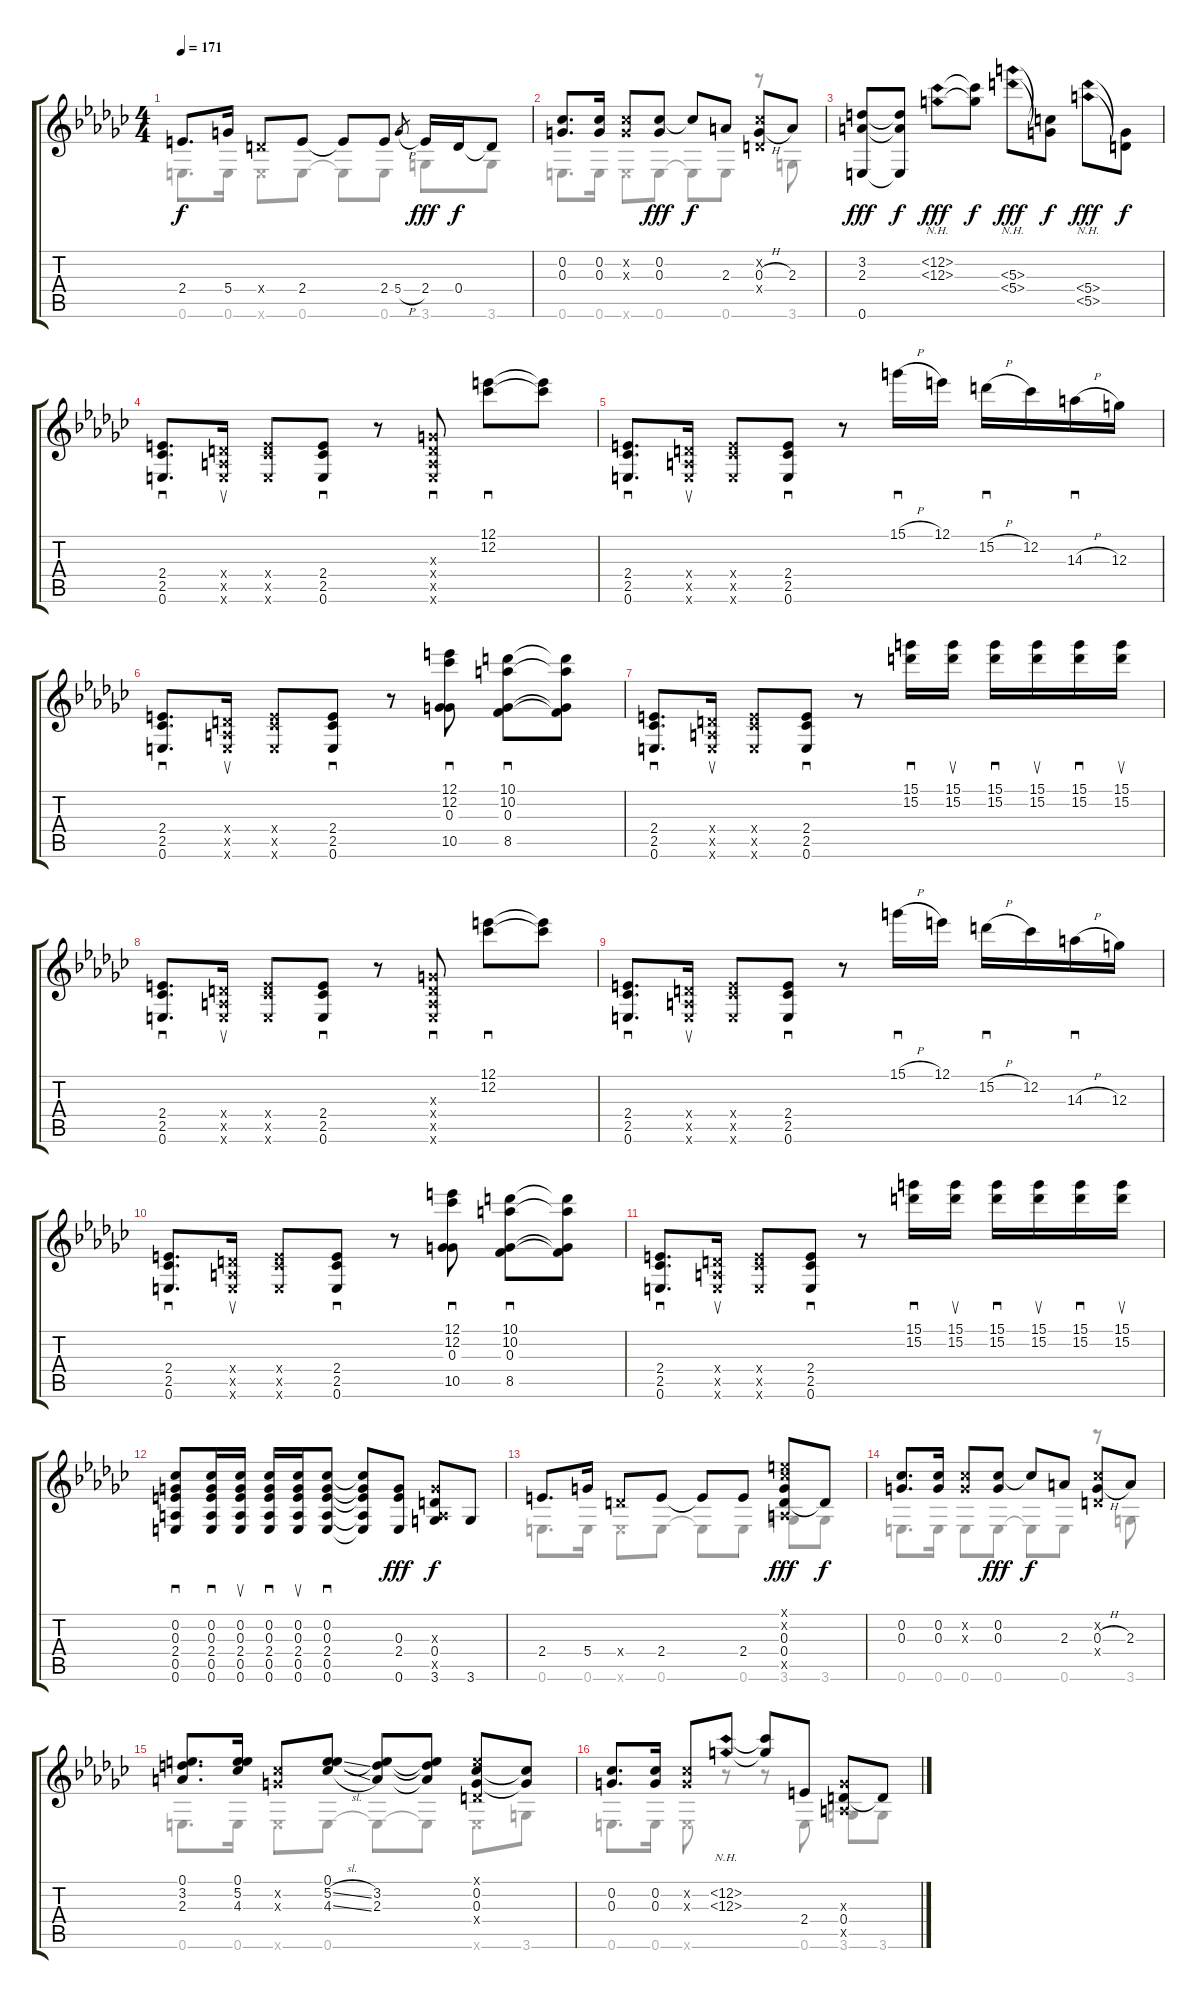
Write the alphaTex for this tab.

\track "" {instrument acousticguitarnylon}
\staff {score tabs}
\tuning (E4 B3 G3 D3 A2 E2) {hide}
\voice
\ts (4 4)
\tempo 171
\clef g2
\ks gb
2.4.8{d dy f} 5.4.16 0.4{x}.8 2.4.8 2.4{t}.8 2.4.8 5.4{h}.8{gr} 2.4.16{dy fff} 0.4.16{dy f} 0.4{t}.8 |
(0.2 0.3).8{d} (0.2 0.3).16 (0.2{x} 0.3{x}).8 (0.2 0.3).8{dy fff} 0.2{t}.8{dy f} 2.3.8 (0.2{x} 0.3{h} 0.4{x}).8 2.3.8 |
(3.2 2.3 0.6).8{dy fff} (3.2{t} 2.3{t} 0.6{t}).8{dy f} (12.2{nh} 12.3{nh}).8{dy fff} (12.2{t} 12.3{t}).8{dy f} (5.3{nh} 5.4{nh}).8{dy fff} (5.3{t} 5.4{t}).8{dy f} (5.4{nh} 5.5{nh}).8{dy fff} (5.4{t} 5.5{t}).8{dy f} |
(2.4 2.5 0.6).8{d sd} (0.4{x} 0.5{x} 0.6{x}).16{su} (2.4{x} 2.5{x} 0.6{x}).8 (2.4 2.5 0.6).8{sd} r.8 (0.3{x} 0.4{x} 0.5{x} 0.6{x}).8{sd} (12.1 12.2).8{sd} (12.1{t} 12.2{t}).8 |
(2.4 2.5 0.6).8{d sd} (0.4{x} 0.5{x} 0.6{x}).16{su} (2.4{x} 2.5{x} 0.6{x}).8 (2.4 2.5 0.6).8{sd} r.8 15.1{h}.16{sd} 12.1.16 15.2{h}.16{sd} 12.2.16 14.3{h}.16{sd} 12.3.16 |
(2.4 2.5 0.6).8{d sd} (0.4{x} 0.5{x} 0.6{x}).16{su} (2.4{x} 2.5{x} 0.6{x}).8 (2.4 2.5 0.6).8{sd} r.8 (12.1 12.2 0.3 10.5).8{sd} (10.1 10.2 0.3 8.5).8{sd} (10.1{t} 10.2{t} 0.3{t} 8.5{t}).8 |
(2.4 2.5 0.6).8{d sd} (0.4{x} 0.5{x} 0.6{x}).16{su} (2.4{x} 2.5{x} 0.6{x}).8 (2.4 2.5 0.6).8{sd} r.8 (15.1 15.2).16{sd} (15.1 15.2).16{su} (15.1 15.2).16{sd} (15.1 15.2).16{su} (15.1 15.2).16{sd} (15.1 15.2).16{su} |
(2.4 2.5 0.6).8{d sd} (0.4{x} 0.5{x} 0.6{x}).16{su} (2.4{x} 2.5{x} 0.6{x}).8 (2.4 2.5 0.6).8{sd} r.8 (0.3{x} 0.4{x} 0.5{x} 0.6{x}).8{sd} (12.1 12.2).8{sd} (12.1{t} 12.2{t}).8 |
(2.4 2.5 0.6).8{d sd} (0.4{x} 0.5{x} 0.6{x}).16{su} (2.4{x} 2.5{x} 0.6{x}).8 (2.4 2.5 0.6).8{sd} r.8 15.1{h}.16{sd} 12.1.16 15.2{h}.16{sd} 12.2.16 14.3{h}.16{sd} 12.3.16 |
(2.4 2.5 0.6).8{d sd} (0.4{x} 0.5{x} 0.6{x}).16{su} (2.4{x} 2.5{x} 0.6{x}).8 (2.4 2.5 0.6).8{sd} r.8 (12.1 12.2 0.3 10.5).8{sd} (10.1 10.2 0.3 8.5).8{sd} (10.1{t} 10.2{t} 0.3{t} 8.5{t}).8 |
(2.4 2.5 0.6).8{d sd} (0.4{x} 0.5{x} 0.6{x}).16{su} (2.4{x} 2.5{x} 0.6{x}).8 (2.4 2.5 0.6).8{sd} r.8 (15.1 15.2).16{sd} (15.1 15.2).16{su} (15.1 15.2).16{sd} (15.1 15.2).16{su} (15.1 15.2).16{sd} (15.1 15.2).16{su} |
(0.2 0.3 2.4 0.5 0.6).8{sd} (0.2 0.3 2.4 0.5 0.6).16{sd} (0.2 0.3 2.4 0.5 0.6).16{su} (0.2 0.3 2.4 0.5 0.6).16{sd} (0.2 0.3 2.4 0.5 0.6).16{su} (0.2 0.3 2.4 0.5 0.6).8{sd} (0.2{t} 0.3{t} 2.4{t} 0.5{t} 0.6{t}).8 (0.3 2.4 0.6).8{dy fff} (0.3{x} 0.4 0.5{x} 3.6).8{dy f} 3.6.8 |
2.4.8{d} 5.4.16 0.4{x}.8 2.4.8 2.4{t}.8 2.4.8 (0.1{x} 0.2{x} 0.3 0.4 0.5{x}).8{dy fff} 0.4{t}.8{dy f} |
(0.2 0.3).8{d} (0.2 0.3).16 (0.2{x} 0.3{x}).8 (0.2 0.3).8{dy fff} 0.2{t}.8{dy f} 2.3.8 (0.2{x} 0.3{h} 0.4{x}).8 2.3.8 |
(0.1 3.2 2.3).8{d} (0.1 5.2 4.3).16 (0.2{x} 0.3{x}).8 (0.1 5.2{sl} 4.3{sl}).8 (0.1{t} 3.2 2.3).8 (0.1{t} 3.2{t} 2.3{t}).8 (0.1{x} 0.2 0.3 0.4{x}).8 (0.2{t} 0.3{t}).8 |
(0.2 0.3).8{d} (0.2 0.3).16 (0.2{x} 0.3{x}).8 (12.2{nh} 12.3{nh}).8 (12.2{t} 12.3{t}).8 2.4.8 (0.3{x} 0.4 0.5{x}).8 0.4{t}.8
\voice
\clef g2
\ottava regular
\simile none
\ks gb
0.6.8{d dy f} 0.6.16 0.6{x}.8 0.6.8 0.6{t}.8 0.6.8 3.6.8 3.6.8 |
0.6.8{d} 0.6.16 0.6{x}.8 0.6.8 0.6{t}.8 0.6.8 r.8 3.6.8 |
|
|
|
|
|
|
|
|
|
|
0.6.8{d} 0.6.16 0.6{x}.8 0.6.8 0.6{t}.8 0.6.8 3.6.8 3.6.8 |
0.6.8{d} 0.6.16 0.6.8 0.6.8 0.6{t}.8 0.6.8 r.8 3.6.8 |
0.6.8{d} 0.6.16 0.6{x}.8 0.6.8 0.6{t}.8 0.6{t}.8 0.6{x}.8 3.6.8 |
0.6.8{d} 0.6.16 0.6{x}.8 r.8 r.8 0.6.8 3.6.8 3.6.8
